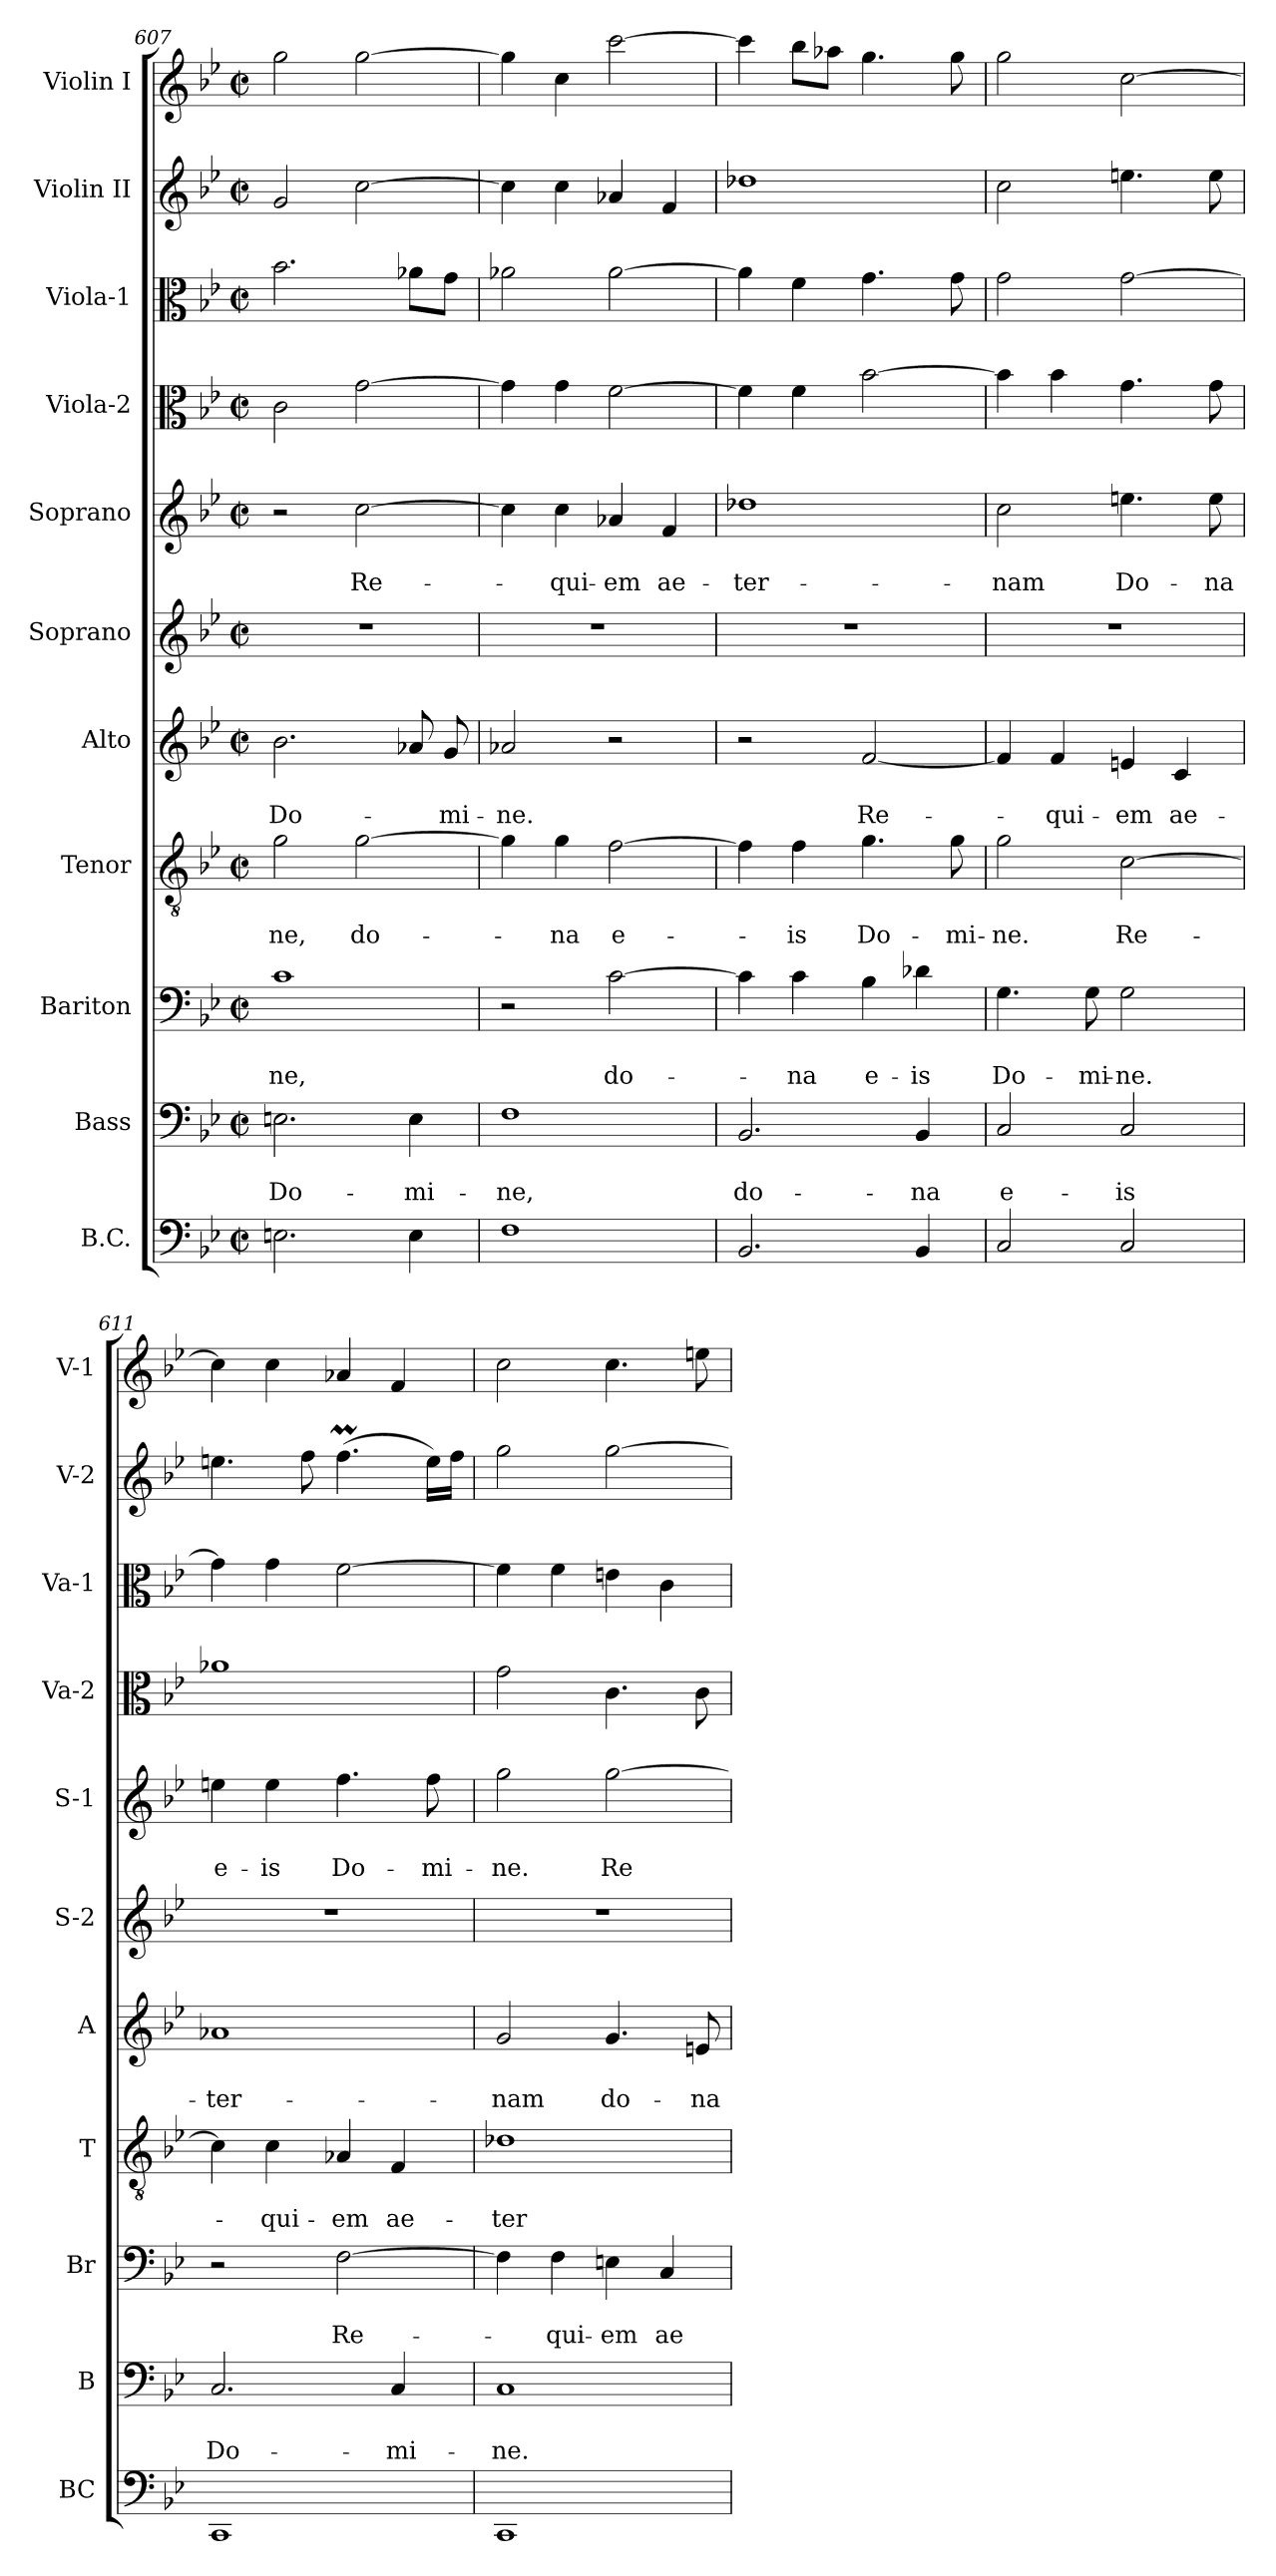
**kern	**kern	**text	**text	**kern	**text	**text	**kern	**text	**text	**kern	**text	**text	**kern	**kern	**text	**text	**kern	**kern	**kern	**kern
*part11	*part10	*part10	*part10	*part9	*part9	*part9	*part8	*part8	*part8	*part7	*part7	*part7	*part6	*part5	*part5	*part5	*part4	*part3	*part2	*part1
*staff11	*staff10	*staff10	*staff10	*staff9	*staff9	*staff9	*staff8	*staff8	*staff8	*staff7	*staff7	*staff7	*staff6	*staff5	*staff5	*staff5	*staff4	*staff3	*staff2	*staff1
*I"B.C.	*I"Bass	*	*	*I"Bariton	*	*	*I"Tenor	*	*	*I"Alto	*	*	*I"Soprano	*I"Soprano	*	*	*I"Viola-2	*I"Viola-1	*I"Violin II	*I"Violin I
*I'BC	*I'B	*	*	*I'Br	*	*	*I'T	*	*	*I'A	*	*	*I'S-2	*I'S-1	*	*	*I'Va-2	*I'Va-1	*I'V-2	*I'V-1
*clefF4	*clefF4	*	*	*clefF4	*	*	*clefGv2	*	*	*clefG2	*	*	*clefG2	*clefG2	*	*	*clefC3	*clefC3	*clefG2	*clefG2
*k[b-e-]	*k[b-e-]	*	*	*k[b-e-]	*	*	*k[b-e-]	*	*	*k[b-e-]	*	*	*k[b-e-]	*k[b-e-]	*	*	*k[b-e-]	*k[b-e-]	*k[b-e-]	*k[b-e-]
*B-:	*B-:	*	*	*B-:	*	*	*B-:	*	*	*B-:	*	*	*B-:	*B-:	*	*	*B-:	*B-:	*B-:	*B-:
*M2/2	*M2/2	*	*	*M2/2	*	*	*M2/2	*	*	*M2/2	*	*	*M2/2	*M2/2	*	*	*M2/2	*M2/2	*M2/2	*M2/2
*met(c|)	*met(c|)	*	*	*met(c|)	*	*	*met(c|)	*	*	*met(c|)	*	*	*met(c|)	*met(c|)	*	*	*met(c|)	*met(c|)	*met(c|)	*met(c|)
=607	=607	=607	=607	=607	=607	=607	=607	=607	=607	=607	=607	=607	=607	=607	=607	=607	=607	=607	=607	=607
!	!	!	!LO:LY:b	!	!	!LO:LY:b	!	!	!LO:LY:b	!	!	!LO:LY:b	!	!	!	!	!	!	!	!
2.En\	2.En\	.	Do-	1c	.	-ne,	2g\	.	-ne,	2.b-\	.	Do-	1r	2r	.	.	2c\	2.b-\	2g/	2gg\
!	!	!	!	!	!	!	!	!	!LO:LY:b	!	!	!	!	!	!	!LO:LY:b	!	!	!	!
.	.	.	.	.	.	.	[2g\	.	do-	.	.	.	.	[2cc\	.	Re-	[2g\	.	[2cc\	[2gg\
!	!	!	!LO:LY:b	!	!	!	!	!	!	!	!	!	!	!	!	!	!	!	!	!
4E\	4E\	.	-mi-	.	.	.	.	.	.	8a-X/	.	.	.	.	.	.	.	8a-X\L	.	.
!	!	!	!	!	!	!	!	!	!	!	!	!LO:LY:b	!	!	!	!	!	!	!	!
.	.	.	.	.	.	.	.	.	.	8g/	.	-mi-	.	.	.	.	.	8g\J	.	.
!!LO:PB:g=z
=608	=608	=608	=608	=608	=608	=608	=608	=608	=608	=608	=608	=608	=608	=608	=608	=608	=608	=608	=608	=608
!	!	!	!LO:LY:b	!	!	!	!	!	!	!	!	!LO:LY:b	!	!	!	!	!	!	!	!
1F	1F	.	-ne,	2r	.	.	4g\]	.	.	2a-X/	.	-ne.	1r	4cc\]	.	.	4g\]	2a-X\	4cc\]	4gg\]
!	!	!	!	!	!	!	!	!	!LO:LY:b	!	!	!	!	!	!	!LO:LY:b	!	!	!	!
.	.	.	.	.	.	.	4g\	.	-na	.	.	.	.	4cc\	.	-qui-	4g\	.	4cc\	4cc\
!	!	!	!	!	!	!LO:LY:b	!	!	!LO:LY:b	!	!	!	!	!	!	!LO:LY:b	!	!	!	!
.	.	.	.	[2c\	.	do-	[2f\	.	e-	2r	.	.	.	4a-X/	.	-em	[2f\	[2a-\	4a-X/	[2ccc\
!	!	!	!	!	!	!	!	!	!	!	!	!	!	!	!	!LO:LY:b	!	!	!	!
.	.	.	.	.	.	.	.	.	.	.	.	.	.	4f/	.	ae-	.	.	4f/	.
=609	=609	=609	=609	=609	=609	=609	=609	=609	=609	=609	=609	=609	=609	=609	=609	=609	=609	=609	=609	=609
!	!	!	!LO:LY:b	!	!	!	!	!	!	!	!	!	!	!	!	!LO:LY:b	!	!	!	!
2.BB-/	2.BB-/	.	do-	4c\]	.	.	4f\]	.	.	2r	.	.	1r	1dd-X	.	-ter-	4f\]	4a-\]	1dd-X	4ccc\]
!	!	!	!	!	!	!LO:LY:b	!	!	!LO:LY:b	!	!	!	!	!	!	!	!	!	!	!
.	.	.	.	4c\	.	-na	4f\	.	-is	.	.	.	.	.	.	.	4f\	4f\	.	8bb-\L
.	.	.	.	.	.	.	.	.	.	.	.	.	.	.	.	.	.	.	.	8aa-X\J
!	!	!	!	!	!	!LO:LY:b	!	!	!LO:LY:b	!	!	!LO:LY:b	!	!	!	!	!	!	!	!
.	.	.	.	4B-\	.	e-	4.g\	.	Do-	[2f/	.	Re-	.	.	.	.	[2b-\	4.g\	.	4.gg\
!	!	!	!LO:LY:b	!	!	!LO:LY:b	!	!	!	!	!	!	!	!	!	!	!	!	!	!
4BB-/	4BB-/	.	-na	4d-X\	.	-is	.	.	.	.	.	.	.	.	.	.	.	.	.	.
!	!	!	!	!	!	!	!	!	!LO:LY:b	!	!	!	!	!	!	!	!	!	!	!
.	.	.	.	.	.	.	8g\	.	-mi-	.	.	.	.	.	.	.	.	8g\	.	8gg\
=610	=610	=610	=610	=610	=610	=610	=610	=610	=610	=610	=610	=610	=610	=610	=610	=610	=610	=610	=610	=610
!	!	!	!LO:LY:b	!	!	!LO:LY:b	!	!	!LO:LY:b	!	!	!	!	!	!	!LO:LY:b	!	!	!	!
2C/	2C/	.	e-	4.G\	.	Do-	2g\	.	-ne.	4f/]	.	.	1r	2cc\	.	-nam	4b-\]	2g\	2cc\	2gg\
!	!	!	!	!	!	!	!	!	!	!	!	!LO:LY:b	!	!	!	!	!	!	!	!
.	.	.	.	.	.	.	.	.	.	4f/	.	-qui-	.	.	.	.	4b-\	.	.	.
!	!	!	!	!	!	!LO:LY:b	!	!	!	!	!	!	!	!	!	!	!	!	!	!
.	.	.	.	8G\	.	-mi-	.	.	.	.	.	.	.	.	.	.	.	.	.	.
!	!	!	!LO:LY:b	!	!	!LO:LY:b	!	!	!LO:LY:b	!	!	!LO:LY:b	!	!	!	!LO:LY:b	!	!	!	!
2C/	2C/	.	-is	2G\	.	-ne.	[2c\	.	Re-	4en/	.	-em	.	4.een\	.	Do-	4.g\	[2g\	4.een\	[2cc\
!	!	!	!	!	!	!	!	!	!	!	!	!LO:LY:b	!	!	!	!	!	!	!	!
.	.	.	.	.	.	.	.	.	.	4c/	.	ae-	.	.	.	.	.	.	.	.
!	!	!	!	!	!	!	!	!	!	!	!	!	!	!	!	!LO:LY:b	!	!	!	!
.	.	.	.	.	.	.	.	.	.	.	.	.	.	8ee\	.	-na	8g\	.	8ee\	.
=611	=611	=611	=611	=611	=611	=611	=611	=611	=611	=611	=611	=611	=611	=611	=611	=611	=611	=611	=611	=611
!	!	!	!LO:LY:b	!	!	!	!	!	!	!	!	!LO:LY:b	!	!	!	!LO:LY:b	!	!	!	!
1CC	2.C/	.	Do-	2r	.	.	4c\]	.	.	1a-X	.	-ter-	1r	4een\	.	e-	1a-X	4g\]	4.een\	4cc\]
!	!	!	!	!	!	!	!	!	!LO:LY:b	!	!	!	!	!	!	!LO:LY:b	!	!	!	!
.	.	.	.	.	.	.	4c\	.	-qui-	.	.	.	.	4ee\	.	-is	.	4g\	.	4cc\
.	.	.	.	.	.	.	.	.	.	.	.	.	.	.	.	.	.	.	8ff\	.
!	!	!	!	!	!	!LO:LY:b	!	!	!LO:LY:b	!	!	!	!	!	!	!LO:LY:b	!	!	!	!
.	.	.	.	[2F\	.	Re-	4A-X/	.	-em	.	.	.	.	4.ff\	.	Do-	.	[2f\	(>4.ffM\	4a-X/
!	!	!	!LO:LY:b	!	!	!	!	!	!LO:LY:b	!	!	!	!	!	!	!	!	!	!	!
.	4C/	.	-mi-	.	.	.	4F/	.	ae-	.	.	.	.	.	.	.	.	.	.	4f/
!	!	!	!	!	!	!	!	!	!	!	!	!	!	!	!	!LO:LY:b	!	!	!	!
.	.	.	.	.	.	.	.	.	.	.	.	.	.	8ff\	.	-mi-	.	.	16ee\LL)	.
.	.	.	.	.	.	.	.	.	.	.	.	.	.	.	.	.	.	.	16ff\JJ	.
=612	=612	=612	=612	=612	=612	=612	=612	=612	=612	=612	=612	=612	=612	=612	=612	=612	=612	=612	=612	=612
!	!	!	!LO:LY:b	!	!	!	!	!	!LO:LY:b	!	!	!LO:LY:b	!	!	!	!LO:LY:b	!	!	!	!
1CC	1C	.	-ne.	4F\]	.	.	1d-X	.	-ter-	2g/	.	-nam	1r	2gg\	.	-ne.	2g\	4f\]	2gg\	2cc\
!	!	!	!	!	!	!LO:LY:b	!	!	!	!	!	!	!	!	!	!	!	!	!	!
.	.	.	.	4F\	.	-qui-	.	.	.	.	.	.	.	.	.	.	.	4f\	.	.
!	!	!	!	!	!	!LO:LY:b	!	!	!	!	!	!LO:LY:b	!	!	!	!LO:LY:b	!	!	!	!
.	.	.	.	4En\	.	-em	.	.	.	4.g/	.	do-	.	[2gg\	.	Re-	4.c\	4en\	[2gg\	4.cc\
!	!	!	!	!	!	!LO:LY:b	!	!	!	!	!	!	!	!	!	!	!	!	!	!
.	.	.	.	4C/	.	ae-	.	.	.	.	.	.	.	.	.	.	.	4c\	.	.
!	!	!	!	!	!	!	!	!	!	!	!	!LO:LY:b	!	!	!	!	!	!	!	!
.	.	.	.	.	.	.	.	.	.	8en/	.	-na	.	.	.	.	8c\	.	.	8een\
=	=	=	=	=	=	=	=	=	=	=	=	=	=	=	=	=	=	=	=	=
*-	*-	*-	*-	*-	*-	*-	*-	*-	*-	*-	*-	*-	*-	*-	*-	*-	*-	*-	*-	*-
